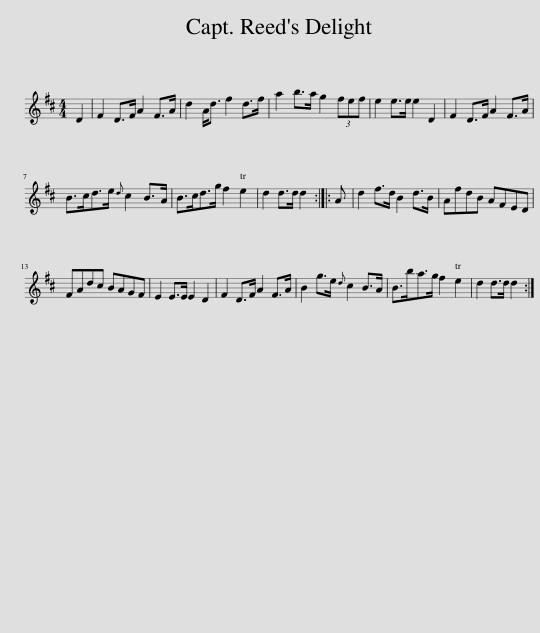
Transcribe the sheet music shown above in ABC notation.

X:1
L:1/8
M:4/4
I:linebreak $
K:D
V:1 treble
V:1
 D2 | F2 D>F A2 F>A | d2 A<d f2 d>f | a2 b>a g2 (3fef | e2 e>e e2 D2 | %5
 F2 D>F A2 F>A |$ B>cd>e{d} c2 B>A | B>cd>g f2 e2 | d2 d>d d2 :: A | %10
 d2 f>d B2 d>B | AfdB AFED |$ FAdc BAGF | E2 E>E E2 D2 | F2 D>F A2 F>A | %15
 B2 g>e{d} c2 B>A | B>ba>g f2 e2 | d2 d>d d2 :| %18
